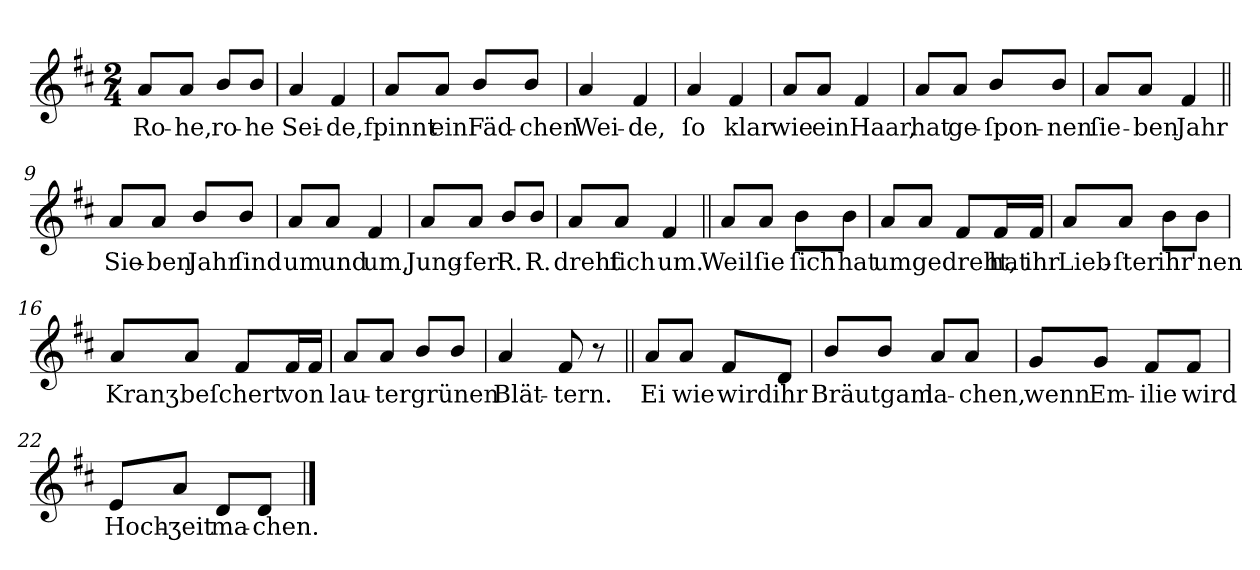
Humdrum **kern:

**kern	**text
*part1	*part1
*staff1	*staff1
*clefG2	*
*k[f#c#]	*
*D:	*
*M2/4	*
=1	=1
8a/L	Ro-
8a/J	-he,
8b/L	ro-
8b/J	-he
=2	=2
4a	Sei-
4f#	-de,
=3	=3
8a/L	fpinnt
8a/J	ein
8b/L	Fäd-
8b/J	-chen
=4	=4
4a	Wei-
4f#	-de,
=5	=5
4a	ſo
4f#	klar
=6	=6
8a/L	wie
8a/J	ein
4f#	Haar,
=7	=7
8a/L	hat
8a/J	ge-
8b/L	-ſpon-
8b/J	-nen
=8	=8
8a/L	ſie-
8a/J	-ben
4f#	Jahr
=9||	=9||
8a/L	Sie-
8a/J	-ben
8b/L	Jahr
8b/J	ſind
=10	=10
8a/L	um
8a/J	und
4f#	um,
=11	=11
8a/L	Jung-
8a/J	-fer
8b/L	R.
8b/J	R.
=12	=12
8a/L	dreht
8a/J	ſich
4f#	um.
=13||	=13||
8a/L	Weil
8a/J	ſie
8b\L	ſich
8b\J	hat
=14	=14
8a/L	umgedreht,
8a/J	.
8f#/L	.
16f#/L	hat
16f#/JJ	ihr
=15	=15
8a/L	Lieb-
8a/J	-ſter
8b\L	ihr
8b\J	'nen
=16	=16
8a/L	Kranʒ
8a/J	beſchert
8f#/L	.
16f#/L	von
16f#/JJ	.
=17	=17
8a/L	lau-
8a/J	-ter
8b/L	grünen
8b/J	.
=18	=18
4a	Blät-
8f#	-tern.
8r	.
=19||	=19||
8a/L	Ei
8a/J	wie
8f#/L	wird
8d/J	ihr
=20	=20
8b/L	Bräutgam
8b/J	.
8a/L	la-
8a/J	-chen,
=21	=21
8g/L	wenn
8g/J	Em-
8f#/L	-ilie
8f#/J	wird
=22	=22
8e/L	Hoch-
8a/J	-ʒeit
8d/L	ma-
8d/J	-chen.
==	==
*-	*-
